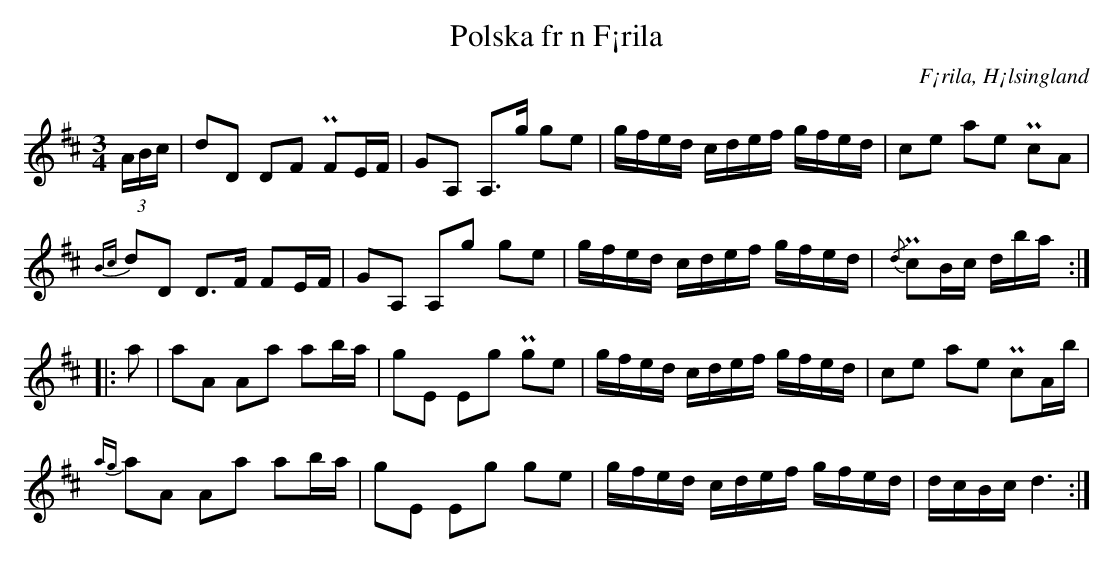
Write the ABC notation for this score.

X:1
T:Polska fr n F¡rila
O:F¡rila, H¡lsingland
M:3/4
L:1/16
U:t=turn
K:D
(3ABc | d2D2 D2F2 PF2EF | G2A,2 A,2>g2 g2e2 | gfed cdef gfed | c2e2 a2e2 Pc2A2 |
{Bc}d2D2 D2>F2 F2EF | G2A,2 A,2g2 g2e2 | gfed cdef gfed | {/d}Pc2Bc dba ::
a2 | a2A2 A2a2 a2ba | g2E2 E2g2 Pg2e2 | gfed cdef gfed | c2e2 a2e2 Pc2A4/3b2/3 |
{a6/5g5/5}a2A2 A2a2 a2ba | g2E2 E2g2 g2e2 | gfed cdef gfed | dcBc d6 :|
